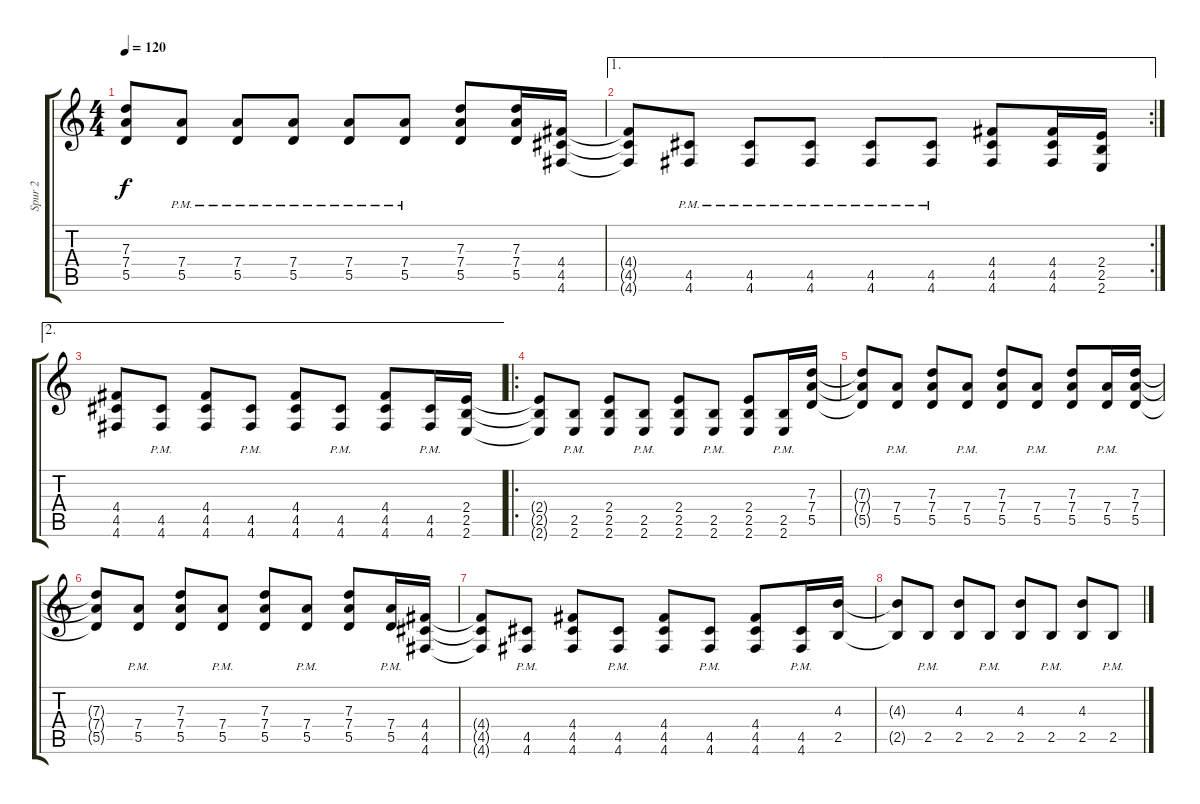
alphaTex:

\track ("Spur 2" "Spur 2") {instrument distortionguitar}
\staff {score tabs}
\tuning (E4 B3 G3 D3 A2 D2) {hide}
\ts (4 4)
\tempo 120
\clef g2
\ks c
(7.3{t} 7.4{t} 5.5{t}).8{dy f} (7.4{pm} 5.5{pm}).8 (7.4{pm} 5.5{pm}).8 (7.4{pm} 5.5{pm}).8 (7.4{pm} 5.5{pm}).8 (7.4{pm} 5.5{pm}).8 (7.3 7.4 5.5).8 (7.3 7.4 5.5).16 (4.4 4.5 4.6).16 |
\ae 1
\rc 2
(4.4{t} 4.5{t} 4.6{t}).8 (4.5{pm} 4.6{pm}).8 (4.5{pm} 4.6{pm}).8 (4.5{pm} 4.6{pm}).8 (4.5{pm} 4.6{pm}).8 (4.5{pm} 4.6{pm}).8 (4.4 4.5 4.6).8 (4.4 4.5 4.6).16 (2.4 2.5 2.6).16 |
\ae 2
(4.4 4.5 4.6).8 (4.5{pm} 4.6{pm}).8 (4.4 4.5 4.6).8 (4.5{pm} 4.6{pm}).8 (4.4 4.5 4.6).8 (4.5{pm} 4.6{pm}).8 (4.4 4.5 4.6).8 (4.5{pm} 4.6{pm}).16 (2.4 2.5 2.6).16 |
\ro
(2.4{t} 2.5{t} 2.6{t}).8 (2.5{pm} 2.6{pm}).8 (2.4 2.5 2.6).8 (2.5{pm} 2.6{pm}).8 (2.4 2.5 2.6).8 (2.5{pm} 2.6{pm}).8 (2.4 2.5 2.6).8 (2.5{pm} 2.6{pm}).16 (7.3 7.4 5.5).16 |
(7.3{t} 7.4{t} 5.5{t}).8 (7.4{pm} 5.5{pm}).8 (7.3 7.4 5.5).8 (7.4{pm} 5.5{pm}).8 (7.3 7.4 5.5).8 (7.4{pm} 5.5{pm}).8 (7.3 7.4 5.5).8 (7.4{pm} 5.5).16 (7.3 7.4 5.5).16 |
(7.3{t} 7.4{t} 5.5{t}).8 (7.4{pm} 5.5{pm}).8 (7.3 7.4 5.5).8 (7.4{pm} 5.5{pm}).8 (7.3 7.4 5.5).8 (7.4{pm} 5.5{pm}).8 (7.3 7.4 5.5).8 (7.4{pm} 5.5{pm}).16 (4.4 4.5 4.6).16 |
(4.4{t} 4.5{t} 4.6{t}).8 (4.5{pm} 4.6{pm}).8 (4.4 4.5 4.6).8 (4.5{pm} 4.6{pm}).8 (4.4 4.5 4.6).8 (4.5{pm} 4.6{pm}).8 (4.4 4.5 4.6).8 (4.5{pm} 4.6{pm}).16 (4.3 2.5).16 |
(4.3{t} 2.5{t}).8 2.5{pm}.8 (4.3 2.5).8 2.5{pm}.8 (4.3 2.5).8 2.5{pm}.8 (4.3 2.5).8 2.5{pm}.8
